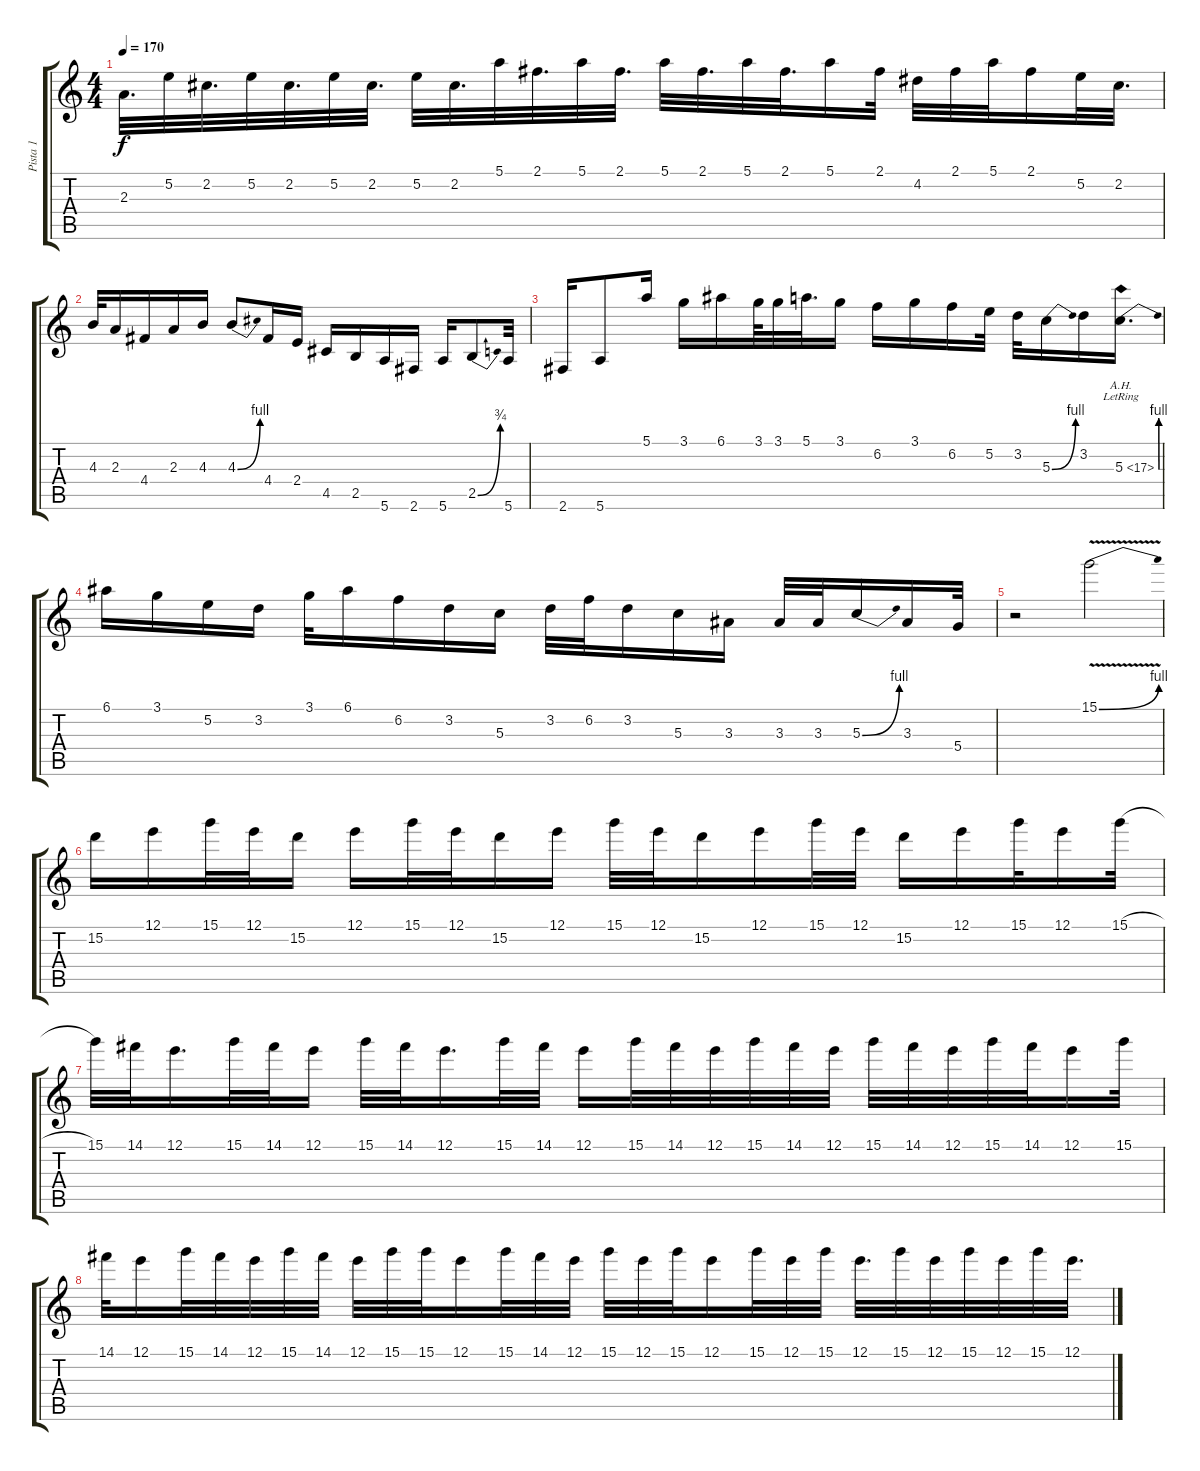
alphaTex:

\track ("Pista 1" "Pista 1") {instrument distortionguitar}
\staff {score tabs}
\tuning (E4 B3 G3 D3 A2 E2) {hide}
\ts (4 4)
\tempo 170
\clef g2
\ks c
2.3.32{d dy f} 5.2.32 2.2.32{d} 5.2.32 2.2.32{d} 5.2.32 2.2.32{d} 5.2.32 2.2.32{d} 5.1.32 2.1.32{d} 5.1.32 2.1.32{d} 5.1.32 2.1.32{d} 5.1.32 2.1.32{d} 5.1.16 2.1.32 4.2.32 2.1.32 5.1.32 2.1.16 5.2.32 2.2.32{d} |
4.3.32 2.3.16 4.4.16 2.3.16 4.3.16 4.3{be (bend 0 0 60 4)}.8 4.4.16 2.4.16 4.5.16 2.5.16 5.6.16 2.6.16 5.6.16 2.5{be (bend 0 0 60 3)}.8 5.6.32 |
2.6.16 5.6.8 5.1.16 3.1.16 6.1.16 3.1.64 3.1.32 5.1.32{d} 3.1.16 6.2.16 3.1.16 6.2.16 5.2.32 3.2.32 5.3{be (bend 0 0 60 4)}.16 3.2.16 5.3{be (bend 0 0 60 4) ah 12 lr}.16{d} |
6.1.16 3.1.16 5.2.16 3.2.16 3.1.32 6.1.16 6.2.16 3.2.16 5.3.16 3.2.32 6.2.32 3.2.16 5.3.16 3.3.16 3.3.32 3.3.32 5.3{be (bend 0 0 60 4)}.16 3.3.16 5.4.32 |
r.2 15.1{be (bend 0 0 60 4) v}.2 |
15.2.16 12.1.16 15.1.32 12.1.32 15.2.16 12.1.16 15.1.32 12.1.32 15.2.16 12.1.16 15.1.32 12.1.32 15.2.16 12.1.16 15.1.32 12.1.32 15.2.16 12.1.16 15.1.32 12.1.16 15.1{h}.32 |
15.1.32 14.1.32 12.1.16{d} 15.1.32 14.1.32 12.1.16 15.1.32 14.1.32 12.1.16{d} 15.1.32 14.1.32 12.1.16 15.1.32 14.1.32 12.1.32 15.1.32 14.1.32 12.1.32 15.1.32 14.1.32 12.1.32 15.1.32 14.1.32 12.1.16 15.1.32 |
14.1.32 12.1.16 15.1.32 14.1.32 12.1.32 15.1.32 14.1.32 12.1.32 15.1.32 15.1.32 12.1.16 15.1.32 14.1.32 12.1.32 15.1.32 12.1.32 15.1.32 12.1.16 15.1.32 12.1.32 15.1.32 12.1.32{d} 15.1.32 12.1.32 15.1.32 12.1.32 15.1.32 12.1.32{d}
